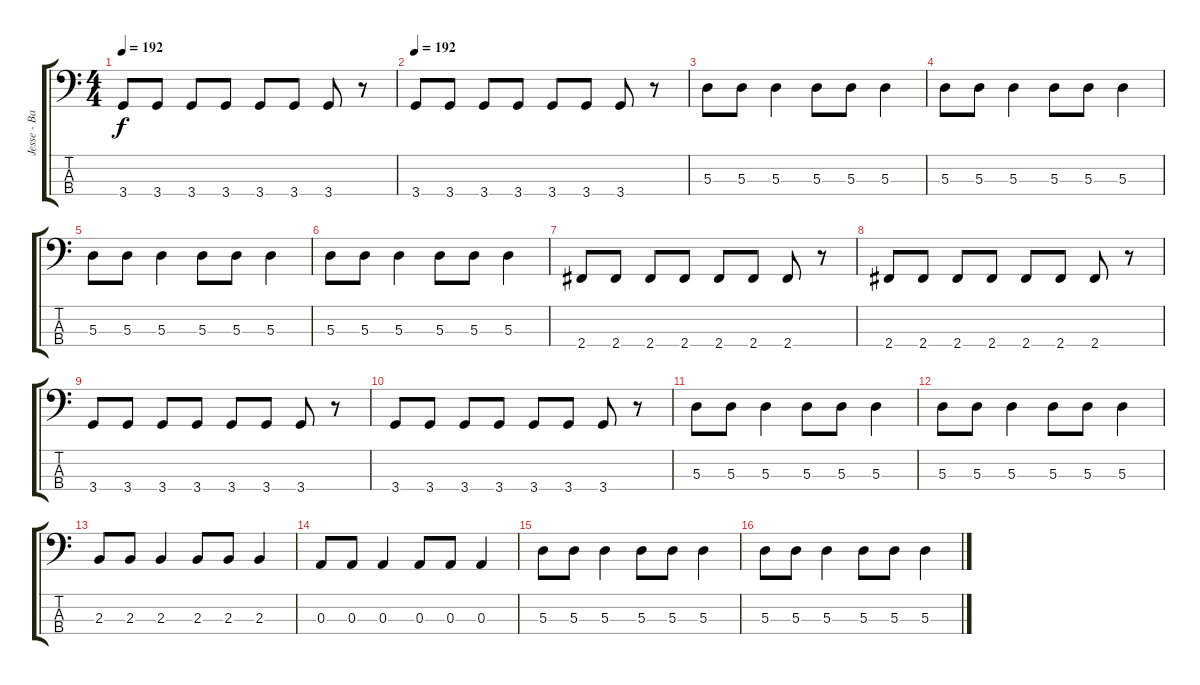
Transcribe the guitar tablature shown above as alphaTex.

\track ("Jesse - Bass" "Jesse - Ba") {instrument electricbassfinger}
\staff {score tabs}
\tuning (G2 D2 A1 E1) {hide}
\ts (4 4)
\tempo 192
\clef f4
\ks c
3.4.8{dy f} 3.4.8 3.4.8 3.4.8 3.4.8 3.4.8 3.4.8 r.8 |
\tempo 192
3.4.8 3.4.8 3.4.8 3.4.8 3.4.8 3.4.8 3.4.8 r.8 |
5.3.8 5.3.8 5.3.4 5.3.8 5.3.8 5.3.4 |
5.3.8 5.3.8 5.3.4 5.3.8 5.3.8 5.3.4 |
5.3.8 5.3.8 5.3.4 5.3.8 5.3.8 5.3.4 |
5.3.8 5.3.8 5.3.4 5.3.8 5.3.8 5.3.4 |
2.4.8 2.4.8 2.4.8 2.4.8 2.4.8 2.4.8 2.4.8 r.8 |
2.4.8 2.4.8 2.4.8 2.4.8 2.4.8 2.4.8 2.4.8 r.8 |
3.4.8 3.4.8 3.4.8 3.4.8 3.4.8 3.4.8 3.4.8 r.8 |
3.4.8 3.4.8 3.4.8 3.4.8 3.4.8 3.4.8 3.4.8 r.8 |
5.3.8 5.3.8 5.3.4 5.3.8 5.3.8 5.3.4 |
5.3.8 5.3.8 5.3.4 5.3.8 5.3.8 5.3.4 |
2.3.8 2.3.8 2.3.4 2.3.8 2.3.8 2.3.4 |
0.3.8 0.3.8 0.3.4 0.3.8 0.3.8 0.3.4 |
5.3.8 5.3.8 5.3.4 5.3.8 5.3.8 5.3.4 |
5.3.8 5.3.8 5.3.4 5.3.8 5.3.8 5.3.4
